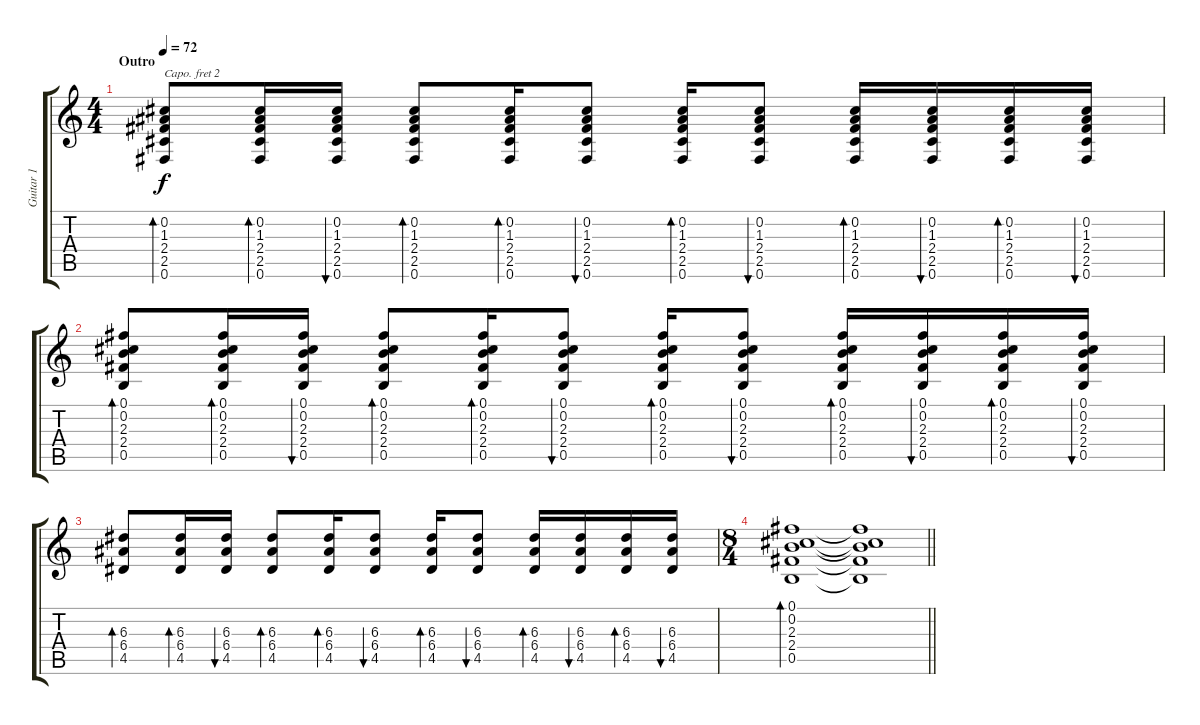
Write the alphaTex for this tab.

\track ("Guitar 1" "Guitar 1") {instrument acousticguitarsteel}
\staff {score tabs}
\capo 2
\tuning (E4 B3 G3 D3 A2 E2) {hide}
\ts (4 4)
\section ("" "Outro")
\tempo 72
\clef g2
\ks c
(0.2 1.3 2.4 2.5 0.6).8{bd 30 dy f} (0.2 1.3 2.4 2.5 0.6).16{bd 30} (0.2 1.3 2.4 2.5 0.6).16{bu 30} (0.2 1.3 2.4 2.5 0.6).8{bd 30} (0.2 1.3 2.4 2.5 0.6).16{bd 30} (0.2 1.3 2.4 2.5 0.6).8{bu 30} (0.2 1.3 2.4 2.5 0.6).16{bd 30} (0.2 1.3 2.4 2.5 0.6).8{bu 30} (0.2 1.3 2.4 2.5 0.6).16{bd 30} (0.2 1.3 2.4 2.5 0.6).16{bu 30} (0.2 1.3 2.4 2.5 0.6).16{bd 30} (0.2 1.3 2.4 2.5 0.6).16{bu 30} |
(0.1 0.2 2.3 2.4 0.5).8{bd 30} (0.1 0.2 2.3 2.4 0.5).16{bd 30} (0.1 0.2 2.3 2.4 0.5).16{bu 30} (0.1 0.2 2.3 2.4 0.5).8{bd 30} (0.1 0.2 2.3 2.4 0.5).16{bd 30} (0.1 0.2 2.3 2.4 0.5).8{bu 30} (0.1 0.2 2.3 2.4 0.5).16{bd 30} (0.1 0.2 2.3 2.4 0.5).8{bu 30} (0.1 0.2 2.3 2.4 0.5).16{bd 30} (0.1 0.2 2.3 2.4 0.5).16{bu 30} (0.1 0.2 2.3 2.4 0.5).16{bd 30} (0.1 0.2 2.3 2.4 0.5).16{bu 30} |
(6.3 6.4 4.5).8{bd 30} (6.3 6.4 4.5).16{bd 30} (6.3 6.4 4.5).16{bu 30} (6.3 6.4 4.5).8{bd 30} (6.3 6.4 4.5).16{bd 30} (6.3 6.4 4.5).8{bu 30} (6.3 6.4 4.5).16{bd 30} (6.3 6.4 4.5).8{bu 30} (6.3 6.4 4.5).16{bd 30} (6.3 6.4 4.5).16{bu 30} (6.3 6.4 4.5).16{bd 30} (6.3 6.4 4.5).16{bu 30} |
\ts (8 4)
\barLineRight lightlight
(0.1 0.2 2.3 2.4 0.5).1{bd 120} (0.1{t} 0.2{t} 2.3{t} 2.4{t} 0.5{t}).1
